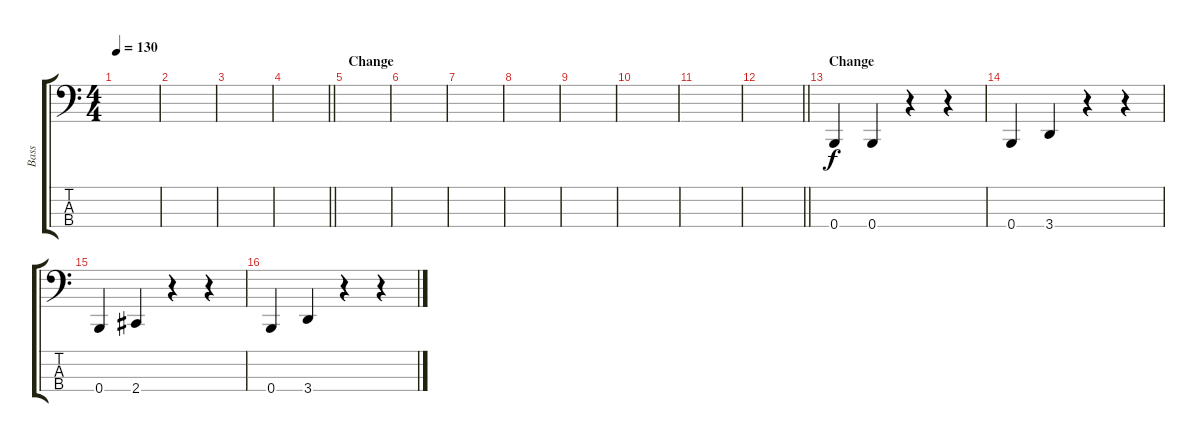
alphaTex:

\track ("Bass" "Bass") {instrument electricbassfinger}
\staff {score tabs}
\tuning (E2 B1 Gb1 B0) {hide}
\ts (4 4)
\tempo 130
\clef f4
\ks c
|
|
|
\barLineRight lightlight
|
\section ("" "Change")
|
|
|
|
|
|
|
\barLineRight lightlight
|
\section ("" "Change")
0.4.4 0.4.4 r.4 r.4 |
0.4.4 3.4.4 r.4 r.4 |
0.4.4 2.4.4 r.4 r.4 |
0.4.4 3.4.4 r.4 r.4
